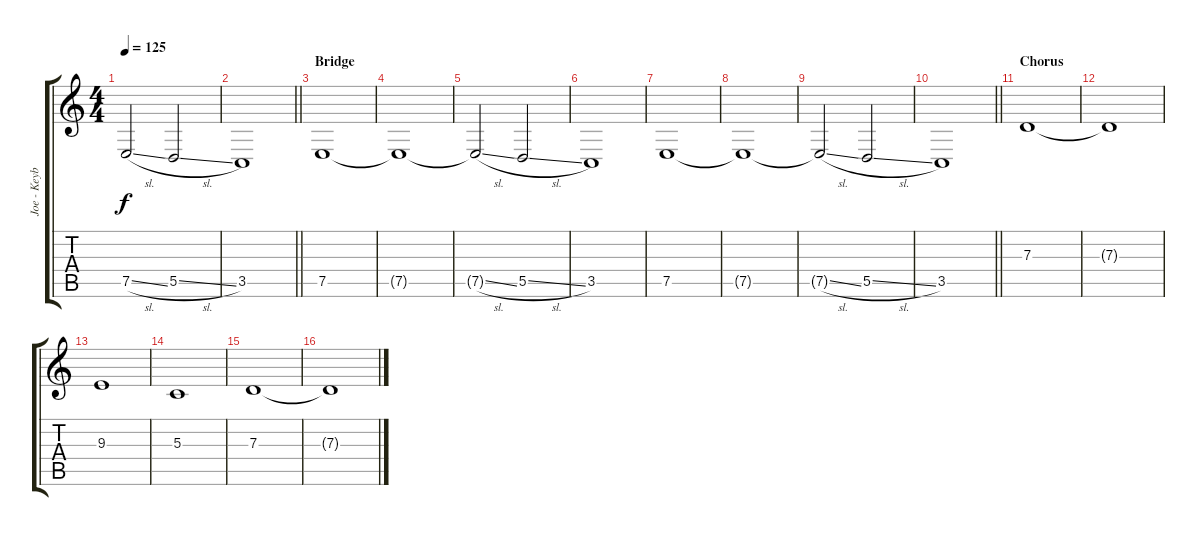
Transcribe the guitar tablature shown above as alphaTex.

\track ("Joe - Keyboards" "Joe - Keyb") {instrument lead2sawtooth}
\staff {score tabs}
\tuning (E4 B3 G3 D3 A2 E2) {hide}
\ts (4 4)
\tempo 125
\clef g2
\ks c
7.5{sl t}.2{dy f} 5.5{sl}.2 |
\barLineRight lightlight
3.5.1 |
\section ("" "Bridge")
7.5.1 |
7.5{t}.1 |
7.5{sl t}.2 5.5{sl}.2 |
3.5.1 |
7.5.1 |
7.5{t}.1 |
7.5{sl t}.2 5.5{sl}.2 |
\barLineRight lightlight
3.5.1 |
\section ("" "Chorus")
7.3.1 |
7.3{t}.1 |
9.3.1 |
5.3.1 |
7.3.1 |
7.3{t}.1
